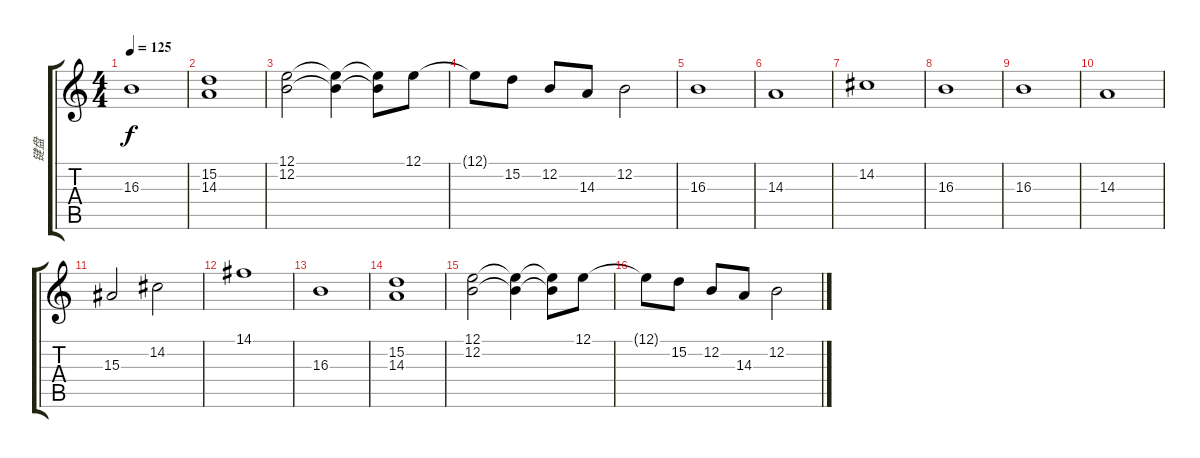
\track ("键盘" "键盘") {instrument stringensemble1}
\staff {score tabs}
\tuning (E4 B3 G3 D3 A2 E2) {hide}
\ts (4 4)
\tempo 125
\clef g2
\ks c
16.3.1{dy f volume 12 balance 8} |
(15.2 14.3).1 |
(12.1 12.2).2 (12.1{t} 12.2{t}).4 (12.1{t} 12.2{t}).8 12.1.8 |
12.1{t}.8 15.2.8 12.2.8 14.3.8 12.2.2 |
16.3.1 |
14.3.1 |
14.2.1 |
16.3.1 |
16.3.1 |
14.3.1 |
15.3.2 14.2.2 |
14.1.1 |
16.3.1{volume 12 balance 8} |
(15.2 14.3).1 |
(12.1 12.2).2 (12.1{t} 12.2{t}).4 (12.1{t} 12.2{t}).8 12.1.8 |
12.1{t}.8 15.2.8 12.2.8 14.3.8 12.2.2
